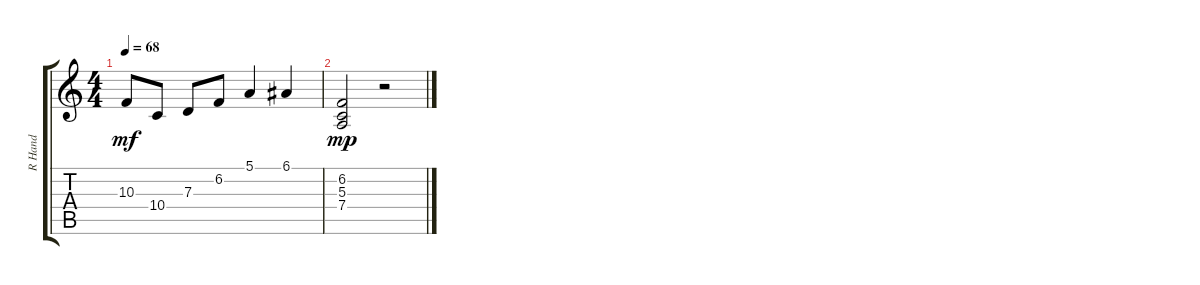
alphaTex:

\track ("R Hand" "R Hand") {instrument acousticgrandpiano}
\staff {score tabs}
\tuning (E4 B3 G3 D3 A2 E2) {hide}
\ts (4 4)
\tempo 68
\clef g2
\ks c
10.3.8{dy mf} 10.4.8 7.3.8 6.2.8 5.1.4 6.1.4 |
(6.2 5.3 7.4).2{dy mp} r.2
